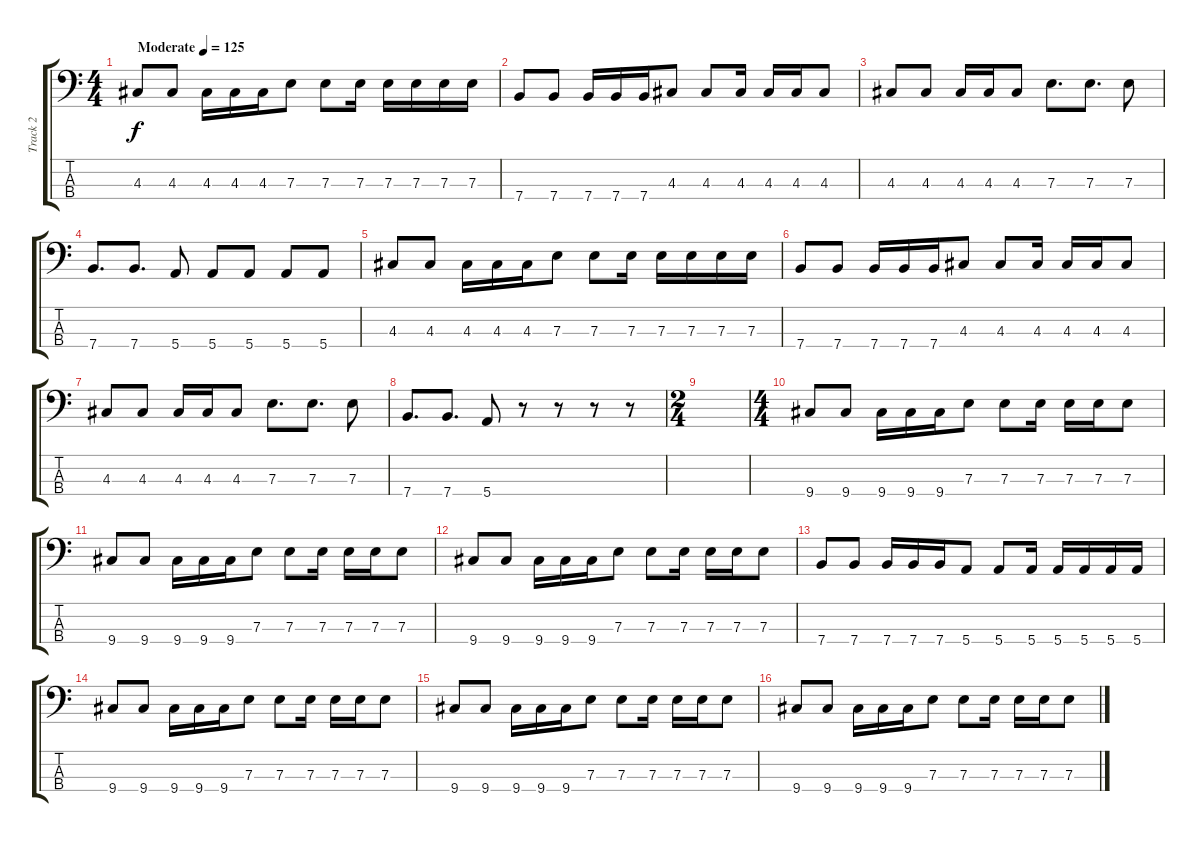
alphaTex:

\track ("Track 2" "Track 2") {instrument electricbasspick}
\staff {score tabs}
\tuning (G2 D2 A1 E1) {hide}
\ts (4 4)
\tempo (125 "Moderate")
\clef f4
\ks c
4.3.8{dy f instrument electricbasspick} 4.3.8 4.3.16 4.3.16 4.3.16 7.3.8 7.3.8 7.3.16 7.3.16 7.3.16 7.3.16 7.3.16 |
7.4.8 7.4.8 7.4.16 7.4.16 7.4.16 4.3.8 4.3.8 4.3.16 4.3.16 4.3.16 4.3.8 |
4.3.8 4.3.8 4.3.16 4.3.16 4.3.8 7.3.8{d} 7.3.8{d} 7.3.8 |
7.4.8{d} 7.4.8{d} 5.4.8 5.4.8 5.4.8 5.4.8 5.4.8 |
4.3.8 4.3.8 4.3.16 4.3.16 4.3.16 7.3.8 7.3.8 7.3.16 7.3.16 7.3.16 7.3.16 7.3.16 |
7.4.8 7.4.8 7.4.16 7.4.16 7.4.16 4.3.8 4.3.8 4.3.16 4.3.16 4.3.16 4.3.8 |
4.3.8 4.3.8 4.3.16 4.3.16 4.3.8 7.3.8{d} 7.3.8{d} 7.3.8 |
7.4.8{d} 7.4.8{d} 5.4.8 r.8 r.8 r.8 r.8 |
\ts (2 4)
|
\ts (4 4)
9.4.8 9.4.8 9.4.16 9.4.16 9.4.16 7.3.8 7.3.8 7.3.16 7.3.16 7.3.16 7.3.8 |
9.4.8 9.4.8 9.4.16 9.4.16 9.4.16 7.3.8 7.3.8 7.3.16 7.3.16 7.3.16 7.3.8 |
9.4.8 9.4.8 9.4.16 9.4.16 9.4.16 7.3.8 7.3.8 7.3.16 7.3.16 7.3.16 7.3.8 |
7.4.8 7.4.8 7.4.16 7.4.16 7.4.16 5.4.8 5.4.8 5.4.16 5.4.16 5.4.16 5.4.16 5.4.16 |
9.4.8 9.4.8 9.4.16 9.4.16 9.4.16 7.3.8 7.3.8 7.3.16 7.3.16 7.3.16 7.3.8 |
9.4.8 9.4.8 9.4.16 9.4.16 9.4.16 7.3.8 7.3.8 7.3.16 7.3.16 7.3.16 7.3.8 |
9.4.8 9.4.8 9.4.16 9.4.16 9.4.16 7.3.8 7.3.8 7.3.16 7.3.16 7.3.16 7.3.8
